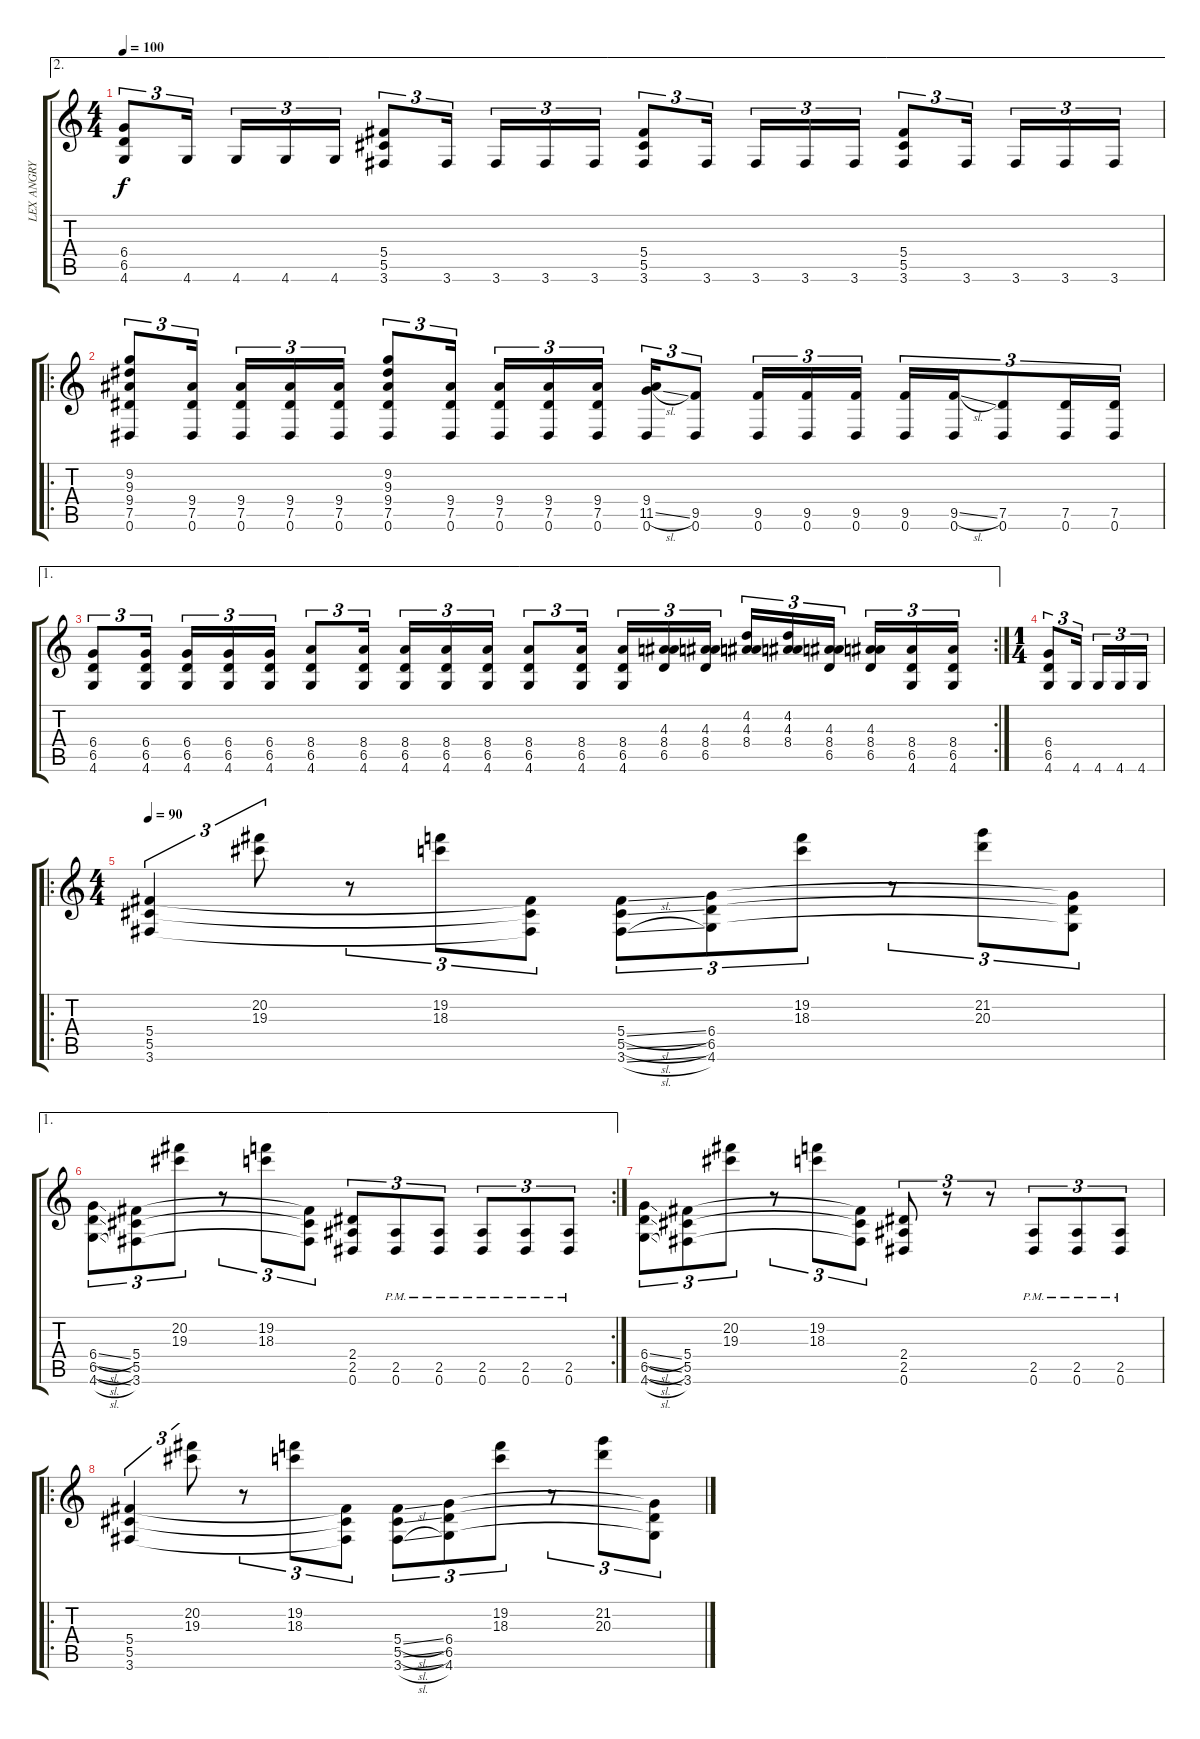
\track ("LEX ANGRY" "LEX ANGRY") {instrument distortionguitar}
\staff {score tabs}
\tuning (Eb4 Bb3 Gb3 Db3 Ab2 Eb2) {hide}
\ae 2
\ts (4 4)
\tempo 100
\clef g2
\ks c
(6.4 6.5 4.6).8{tu (3 2) dy f} 4.6.16{tu (3 2) beam splitsecondary} 4.6.16{tu (3 2)} 4.6.16{tu (3 2)} 4.6.16{tu (3 2)} (5.4 5.5 3.6).8{tu (3 2)} 3.6.16{tu (3 2) beam splitsecondary} 3.6.16{tu (3 2)} 3.6.16{tu (3 2)} 3.6.16{tu (3 2)} (5.4 5.5 3.6).8{tu (3 2)} 3.6.16{tu (3 2) beam splitsecondary} 3.6.16{tu (3 2)} 3.6.16{tu (3 2)} 3.6.16{tu (3 2)} (5.4 5.5 3.6).8{tu (3 2)} 3.6.16{tu (3 2) beam splitsecondary} 3.6.16{tu (3 2)} 3.6.16{tu (3 2)} 3.6.16{tu (3 2)} |
\ro
(9.2 9.3 9.4 7.5 0.6).8{tu (3 2)} (9.4 7.5 0.6).16{tu (3 2) beam splitsecondary} (9.4 7.5 0.6).16{tu (3 2)} (9.4 7.5 0.6).16{tu (3 2)} (9.4 7.5 0.6).16{tu (3 2)} (9.2 9.3 9.4 7.5 0.6).8{tu (3 2)} (9.4 7.5 0.6).16{tu (3 2) beam splitsecondary} (9.4 7.5 0.6).16{tu (3 2)} (9.4 7.5 0.6).16{tu (3 2)} (9.4 7.5 0.6).16{tu (3 2)} (9.4 11.5{sl} 0.6).16{tu (3 2)} (9.5 0.6).8{tu (3 2)} (9.5 0.6).16{tu (3 2)} (9.5 0.6).16{tu (3 2)} (9.5 0.6).16{tu (3 2)} (9.5 0.6).16{tu (3 2)} (9.5{sl} 0.6).16{tu (3 2)} (7.5 0.6).8{tu (3 2)} (7.5 0.6).16{tu (3 2)} (7.5 0.6).16{tu (3 2)} |
\ae 1
\rc 2
(6.4 6.5 4.6).8{tu (3 2)} (6.4 6.5 4.6).16{tu (3 2) beam splitsecondary} (6.4 6.5 4.6).16{tu (3 2)} (6.4 6.5 4.6).16{tu (3 2)} (6.4 6.5 4.6).16{tu (3 2)} (8.4 6.5 4.6).8{tu (3 2)} (8.4 6.5 4.6).16{tu (3 2) beam splitsecondary} (8.4 6.5 4.6).16{tu (3 2)} (8.4 6.5 4.6).16{tu (3 2)} (8.4 6.5 4.6).16{tu (3 2)} (8.4 6.5 4.6).8{tu (3 2)} (8.4 6.5 4.6).16{tu (3 2) beam splitsecondary} (8.4 6.5 4.6).16{tu (3 2)} (4.3 8.4 6.5).16{tu (3 2)} (4.3 8.4 6.5).16{tu (3 2)} (4.2 4.3 8.4).16{tu (3 2)} (4.2 4.3 8.4).16{tu (3 2)} (4.3 8.4 6.5).16{tu (3 2) beam splitsecondary} (4.3 8.4 6.5).16{tu (3 2)} (8.4 6.5 4.6).16{tu (3 2)} (8.4 6.5 4.6).16{tu (3 2)} |
\ts (1 4)
(6.4 6.5 4.6).8{tu (3 2)} 4.6.16{tu (3 2) beam splitsecondary} 4.6.16{tu (3 2)} 4.6.16{tu (3 2)} 4.6.16{tu (3 2)} |
\ro
\ts (4 4)
\tempo 90
(5.4 5.5 3.6).4{tu (3 2)} (20.2 19.3).8{tu (3 2)} r.8{tu (3 2)} (19.2 18.3).8{tu (3 2)} (5.4{t} 5.5{t} 3.6{t}).8{tu (3 2)} (5.4{sl} 5.5{sl} 3.6{sl}).8{tu (3 2)} (6.4 6.5 4.6).8{tu (3 2)} (19.2 18.3).8{tu (3 2)} r.8{tu (3 2)} (21.2 20.3).8{tu (3 2)} (6.4{t} 6.5{t} 4.6{t}).8{tu (3 2)} |
\ae 1
\rc 2
(6.4{sl} 6.5{sl} 4.6{sl}).8{tu (3 2)} (5.4 5.5 3.6).8{tu (3 2)} (20.2 19.3).8{tu (3 2)} r.8{tu (3 2)} (19.2 18.3).8{tu (3 2)} (5.4{t} 5.5{t} 3.6{t}).8{tu (3 2)} (2.4 2.5 0.6).8{tu (3 2)} (2.5{pm} 0.6{pm}).8{tu (3 2)} (2.5{pm} 0.6{pm}).8{tu (3 2)} (2.5{pm} 0.6{pm}).8{tu (3 2)} (2.5{pm} 0.6{pm}).8{tu (3 2)} (2.5{pm} 0.6{pm}).8{tu (3 2)} |
(6.4{sl} 6.5{sl} 4.6{sl}).8{tu (3 2)} (5.4 5.5 3.6).8{tu (3 2)} (20.2 19.3).8{tu (3 2)} r.8{tu (3 2)} (19.2 18.3).8{tu (3 2)} (5.4{t} 5.5{t} 3.6{t}).8{tu (3 2)} (2.4 2.5 0.6).8{tu (3 2)} r.8{tu (3 2)} r.8{tu (3 2)} (2.5{pm} 0.6{pm}).8{tu (3 2)} (2.5{pm} 0.6{pm}).8{tu (3 2)} (2.5{pm} 0.6{pm}).8{tu (3 2)} |
\ro
(5.4 5.5 3.6).4{tu (3 2)} (20.2 19.3).8{tu (3 2)} r.8{tu (3 2)} (19.2 18.3).8{tu (3 2)} (5.4{t} 5.5{t} 3.6{t}).8{tu (3 2)} (5.4{sl} 5.5{sl} 3.6{sl}).8{tu (3 2)} (6.4 6.5 4.6).8{tu (3 2)} (19.2 18.3).8{tu (3 2)} r.8{tu (3 2)} (21.2 20.3).8{tu (3 2)} (6.4{t} 6.5{t} 4.6{t}).8{tu (3 2)}
